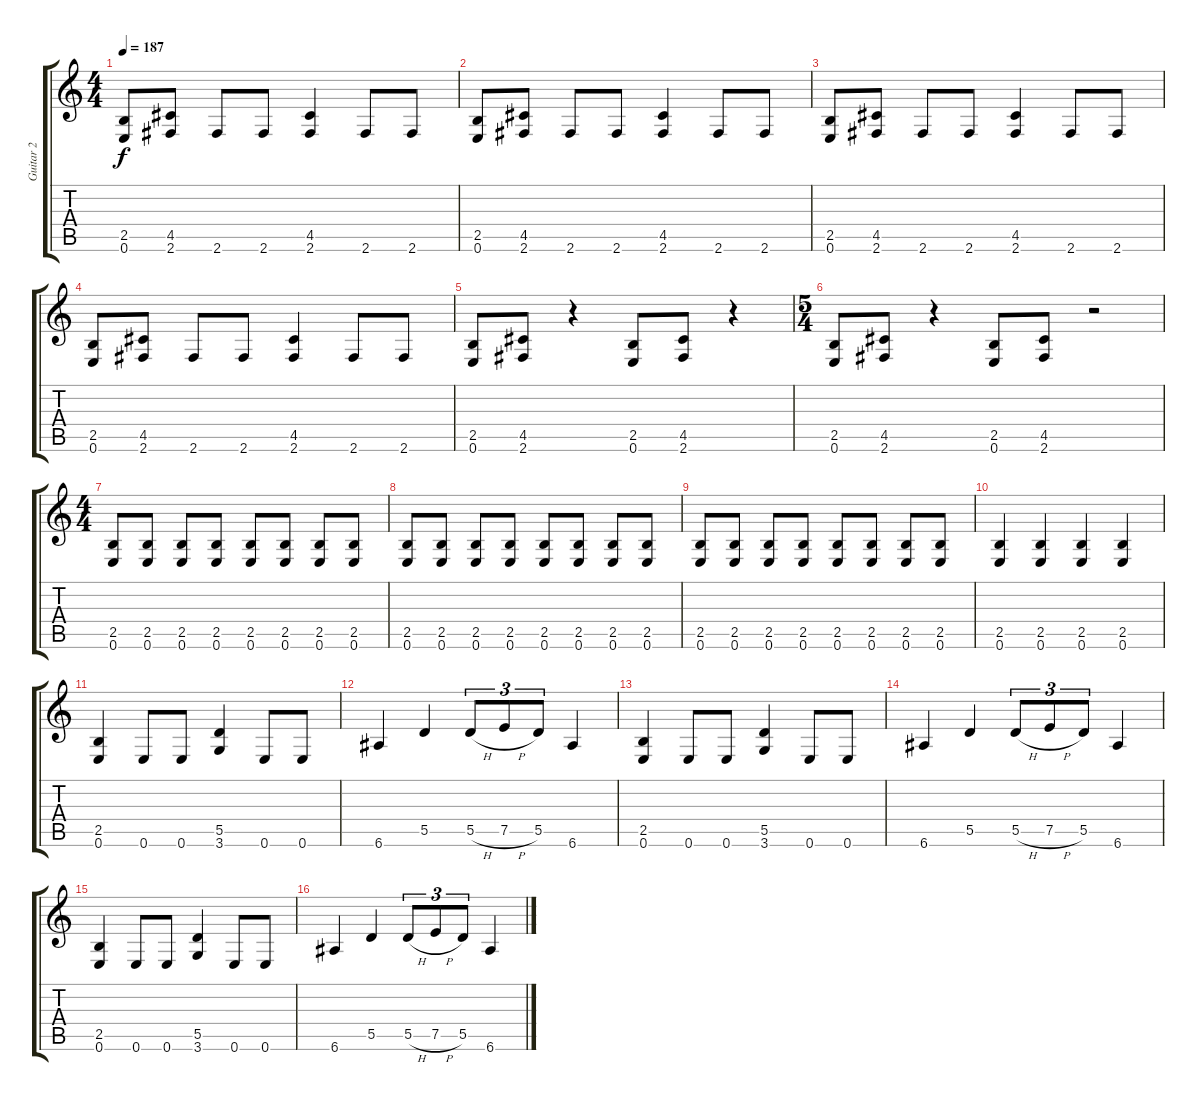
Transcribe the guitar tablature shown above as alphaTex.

\track ("Guitar 2" "Guitar 2") {instrument distortionguitar}
\staff {score tabs}
\tuning (E4 B3 G3 D3 A2 E2) {hide}
\ts (4 4)
\tempo 187
\clef g2
\ks c
(2.5 0.6).8{dy f} (4.5 2.6).8 2.6.8 2.6.8 (4.5 2.6).4 2.6.8 2.6.8 |
(2.5 0.6).8 (4.5 2.6).8 2.6.8 2.6.8 (4.5 2.6).4 2.6.8 2.6.8 |
(2.5 0.6).8 (4.5 2.6).8 2.6.8 2.6.8 (4.5 2.6).4 2.6.8 2.6.8 |
(2.5 0.6).8 (4.5 2.6).8 2.6.8 2.6.8 (4.5 2.6).4 2.6.8 2.6.8 |
(2.5 0.6).8 (4.5 2.6).8 r.4 (2.5 0.6).8 (4.5 2.6).8 r.4 |
\ts (5 4)
(2.5 0.6).8 (4.5 2.6).8 r.4 (2.5 0.6).8 (4.5 2.6).8 r.2 |
\ts (4 4)
(2.5 0.6).8 (2.5 0.6).8 (2.5 0.6).8 (2.5 0.6).8 (2.5 0.6).8 (2.5 0.6).8 (2.5 0.6).8 (2.5 0.6).8 |
(2.5 0.6).8 (2.5 0.6).8 (2.5 0.6).8 (2.5 0.6).8 (2.5 0.6).8 (2.5 0.6).8 (2.5 0.6).8 (2.5 0.6).8 |
(2.5 0.6).8 (2.5 0.6).8 (2.5 0.6).8 (2.5 0.6).8 (2.5 0.6).8 (2.5 0.6).8 (2.5 0.6).8 (2.5 0.6).8 |
(2.5 0.6).4 (2.5 0.6).4 (2.5 0.6).4 (2.5 0.6).4 |
(2.5 0.6).4 0.6.8 0.6.8 (5.5 3.6).4 0.6.8 0.6.8 |
6.6.4 5.5.4 5.5{h}.8{tu (3 2)} 7.5{h}.8{tu (3 2)} 5.5.8{tu (3 2)} 6.6.4 |
(2.5 0.6).4 0.6.8 0.6.8 (5.5 3.6).4 0.6.8 0.6.8 |
6.6.4 5.5.4 5.5{h}.8{tu (3 2)} 7.5{h}.8{tu (3 2)} 5.5.8{tu (3 2)} 6.6.4 |
(2.5 0.6).4 0.6.8 0.6.8 (5.5 3.6).4 0.6.8 0.6.8 |
6.6.4 5.5.4 5.5{h}.8{tu (3 2)} 7.5{h}.8{tu (3 2)} 5.5.8{tu (3 2)} 6.6.4
